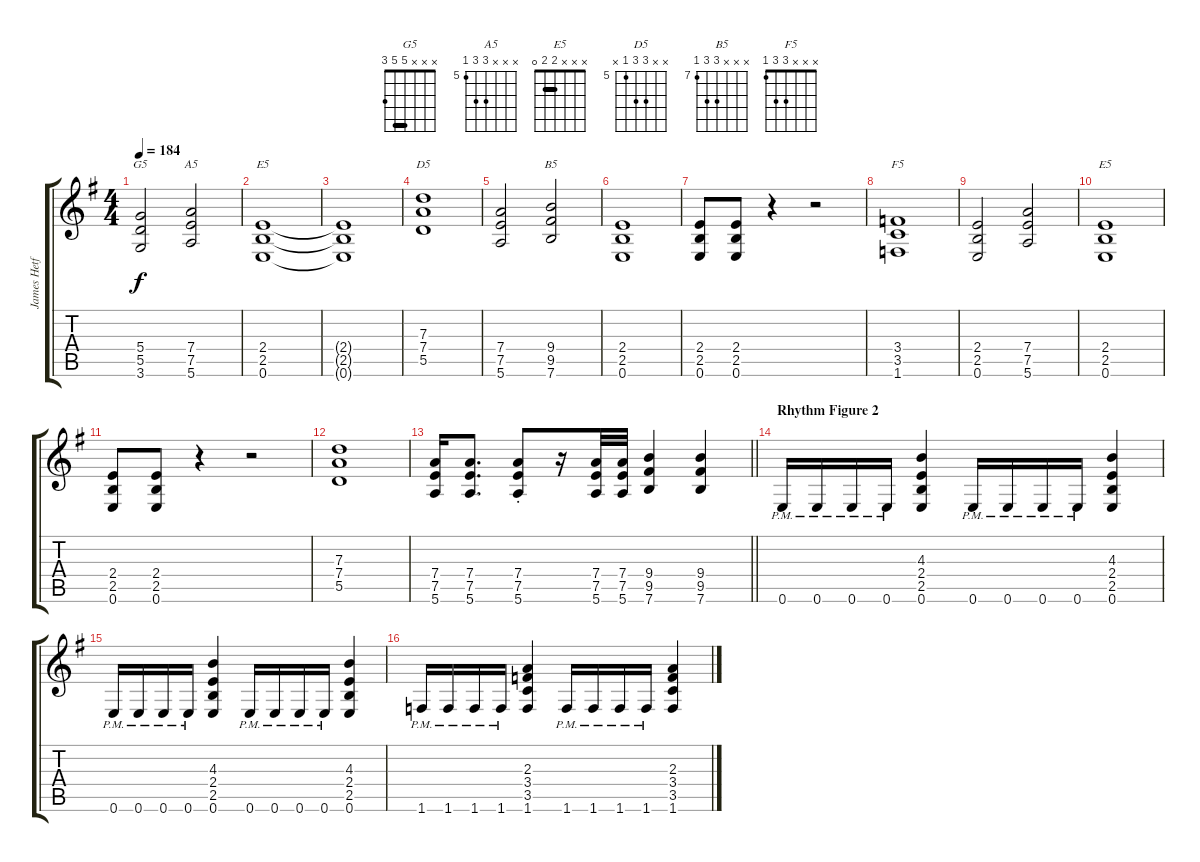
\track ("James Hetfield" "James Hetf") {instrument distortionguitar}
\staff {score tabs}
\tuning (E4 B3 G3 D3 A2 E2) {hide}
\chord ("G5" x x x 5 5 3) {barre 5}
\chord ("A5" x x x 7 7 5) {firstfret 5}
\chord ("E5" x x 4 2 2 0) {barre 2}
\chord ("D5" x x 7 7 5 x) {firstfret 5}
\chord ("B5" x x x 9 9 7) {firstfret 7}
\chord ("F5" x x x 3 3 1)
\chord ("E5" x x x 2 2 0) {barre 2}
\ts (4 4)
\tempo 184
\clef g2
\ks eminor
(5.4 5.5 3.6).2{ch "G5" dy f} (7.4 7.5 5.6).2{ch "A5"} |
(2.4 2.5 0.6).1{ch "E5"} |
(2.4{t} 2.5{t} 0.6{t}).1 |
(7.3 7.4 5.5).1{ch "D5"} |
(7.4 7.5 5.6).2 (9.4 9.5 7.6).2{ch "B5"} |
(2.4 2.5 0.6).1 |
(2.4 2.5 0.6).8 (2.4 2.5 0.6).8 r.4 r.2 |
(3.4 3.5 1.6).1{ch "F5"} |
(2.4 2.5 0.6).2 (7.4 7.5 5.6).2 |
(2.4 2.5 0.6).1{ch "E5"} |
(2.4 2.5 0.6).8 (2.4 2.5 0.6).8 r.4 r.2 |
(7.3 7.4 5.5).1 |
\barLineRight lightlight
(7.4 7.5 5.6).16 (7.4 7.5 5.6).8{d} (7.4{st} 7.5{st} 5.6{st}).8 r.16 (7.4 7.5 5.6).32 (7.4 7.5 5.6).32 (9.4 9.5 7.6).4 (9.4 9.5 7.6).4 |
\section ("" "Rhythm Figure 2")
0.6{pm}.16 0.6{pm}.16 0.6{pm}.16 0.6{pm}.16 (4.3 2.4 2.5 0.6).4 0.6{pm}.16 0.6{pm}.16 0.6{pm}.16 0.6{pm}.16 (4.3 2.4 2.5 0.6).4 |
0.6{pm}.16 0.6{pm}.16 0.6{pm}.16 0.6{pm}.16 (4.3 2.4 2.5 0.6).4 0.6{pm}.16 0.6{pm}.16 0.6{pm}.16 0.6{pm}.16 (4.3 2.4 2.5 0.6).4 |
1.6{pm}.16 1.6{pm}.16 1.6{pm}.16 1.6{pm}.16 (2.3 3.4 3.5 1.6).4 1.6{pm}.16 1.6{pm}.16 1.6{pm}.16 1.6{pm}.16 (2.3 3.4 3.5 1.6).4
